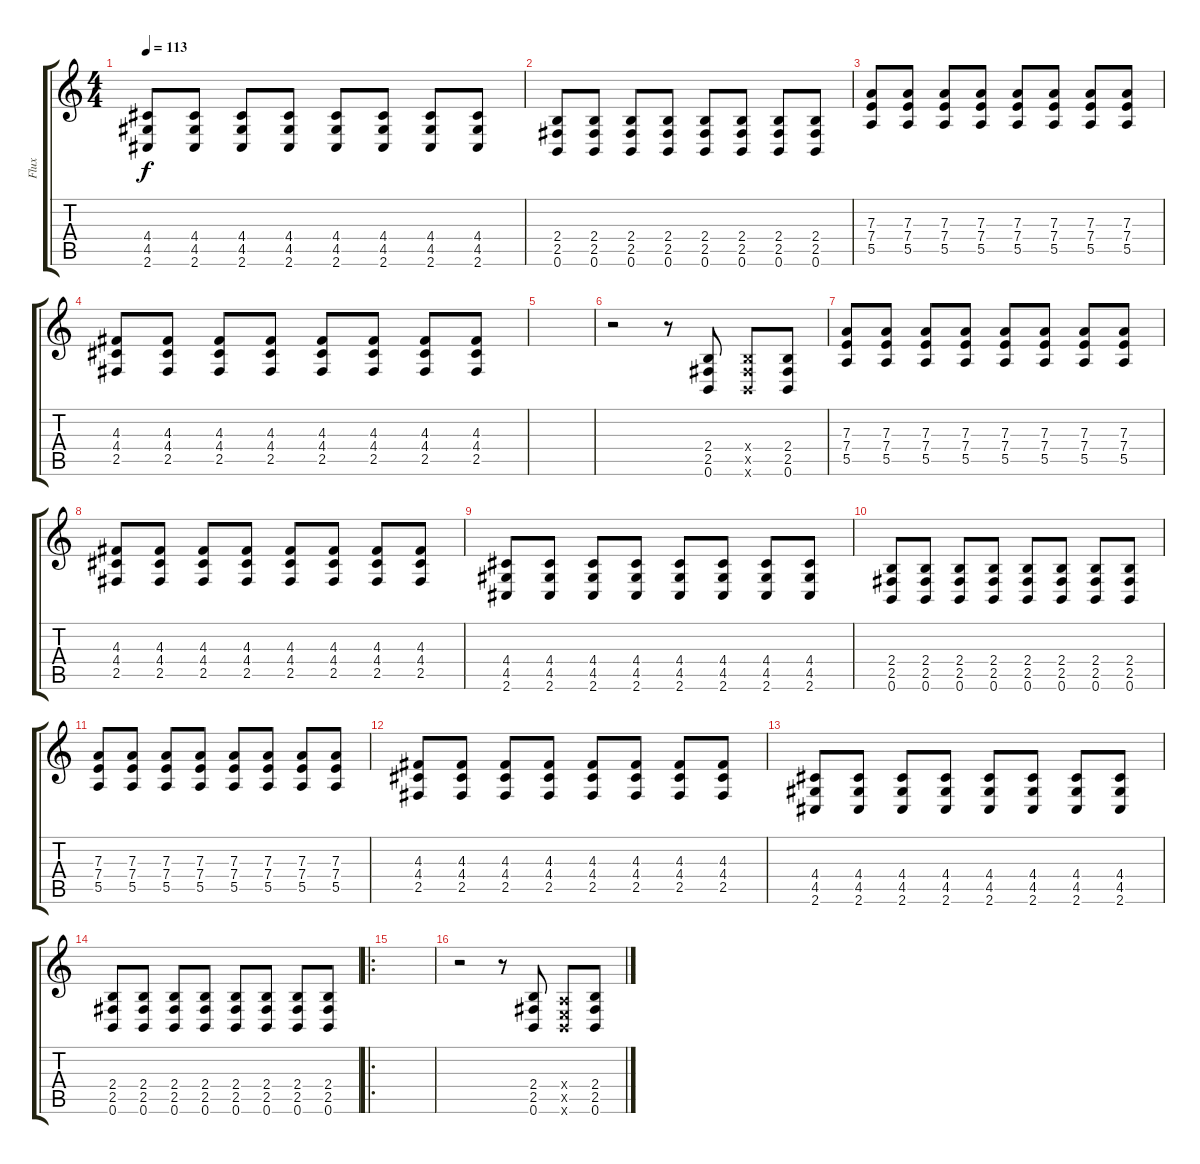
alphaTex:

\track ("Flux" "Flux") {instrument distortionguitar}
\staff {score tabs}
\tuning (B3 G3 D3 A2 E2 B1) {hide}
\ts (4 4)
\tempo 113
\clef g2
\ks c
(4.4 4.5 2.6).8{dy f} (4.4 4.5 2.6).8 (4.4 4.5 2.6).8 (4.4 4.5 2.6).8 (4.4 4.5 2.6).8 (4.4 4.5 2.6).8 (4.4 4.5 2.6).8 (4.4 4.5 2.6).8 |
(2.4 2.5 0.6).8 (2.4 2.5 0.6).8 (2.4 2.5 0.6).8 (2.4 2.5 0.6).8 (2.4 2.5 0.6).8 (2.4 2.5 0.6).8 (2.4 2.5 0.6).8 (2.4 2.5 0.6).8 |
(7.3 7.4 5.5).8 (7.3 7.4 5.5).8 (7.3 7.4 5.5).8 (7.3 7.4 5.5).8 (7.3 7.4 5.5).8 (7.3 7.4 5.5).8 (7.3 7.4 5.5).8 (7.3 7.4 5.5).8 |
(4.3 4.4 2.5).8 (4.3 4.4 2.5).8 (4.3 4.4 2.5).8 (4.3 4.4 2.5).8 (4.3 4.4 2.5).8 (4.3 4.4 2.5).8 (4.3 4.4 2.5).8 (4.3 4.4 2.5).8 |
|
r.2 r.8 (2.4 2.5 0.6).8 (2.4{x} 2.5{x} 0.6{x}).8 (2.4 2.5 0.6).8 |
(7.3 7.4 5.5).8 (7.3 7.4 5.5).8 (7.3 7.4 5.5).8 (7.3 7.4 5.5).8 (7.3 7.4 5.5).8 (7.3 7.4 5.5).8 (7.3 7.4 5.5).8 (7.3 7.4 5.5).8 |
(4.3 4.4 2.5).8 (4.3 4.4 2.5).8 (4.3 4.4 2.5).8 (4.3 4.4 2.5).8 (4.3 4.4 2.5).8 (4.3 4.4 2.5).8 (4.3 4.4 2.5).8 (4.3 4.4 2.5).8 |
(4.4 4.5 2.6).8 (4.4 4.5 2.6).8 (4.4 4.5 2.6).8 (4.4 4.5 2.6).8 (4.4 4.5 2.6).8 (4.4 4.5 2.6).8 (4.4 4.5 2.6).8 (4.4 4.5 2.6).8 |
(2.4 2.5 0.6).8 (2.4 2.5 0.6).8 (2.4 2.5 0.6).8 (2.4 2.5 0.6).8 (2.4 2.5 0.6).8 (2.4 2.5 0.6).8 (2.4 2.5 0.6).8 (2.4 2.5 0.6).8 |
(7.3 7.4 5.5).8 (7.3 7.4 5.5).8 (7.3 7.4 5.5).8 (7.3 7.4 5.5).8 (7.3 7.4 5.5).8 (7.3 7.4 5.5).8 (7.3 7.4 5.5).8 (7.3 7.4 5.5).8 |
(4.3 4.4 2.5).8 (4.3 4.4 2.5).8 (4.3 4.4 2.5).8 (4.3 4.4 2.5).8 (4.3 4.4 2.5).8 (4.3 4.4 2.5).8 (4.3 4.4 2.5).8 (4.3 4.4 2.5).8 |
(4.4 4.5 2.6).8 (4.4 4.5 2.6).8 (4.4 4.5 2.6).8 (4.4 4.5 2.6).8 (4.4 4.5 2.6).8 (4.4 4.5 2.6).8 (4.4 4.5 2.6).8 (4.4 4.5 2.6).8 |
(2.4 2.5 0.6).8 (2.4 2.5 0.6).8 (2.4 2.5 0.6).8 (2.4 2.5 0.6).8 (2.4 2.5 0.6).8 (2.4 2.5 0.6).8 (2.4 2.5 0.6).8 (2.4 2.5 0.6).8 |
\ro
|
r.2 r.8 (2.4 2.5 0.6).8 (0.4{x} 0.5{x} 0.6{x}).8 (2.4 2.5 0.6).8
